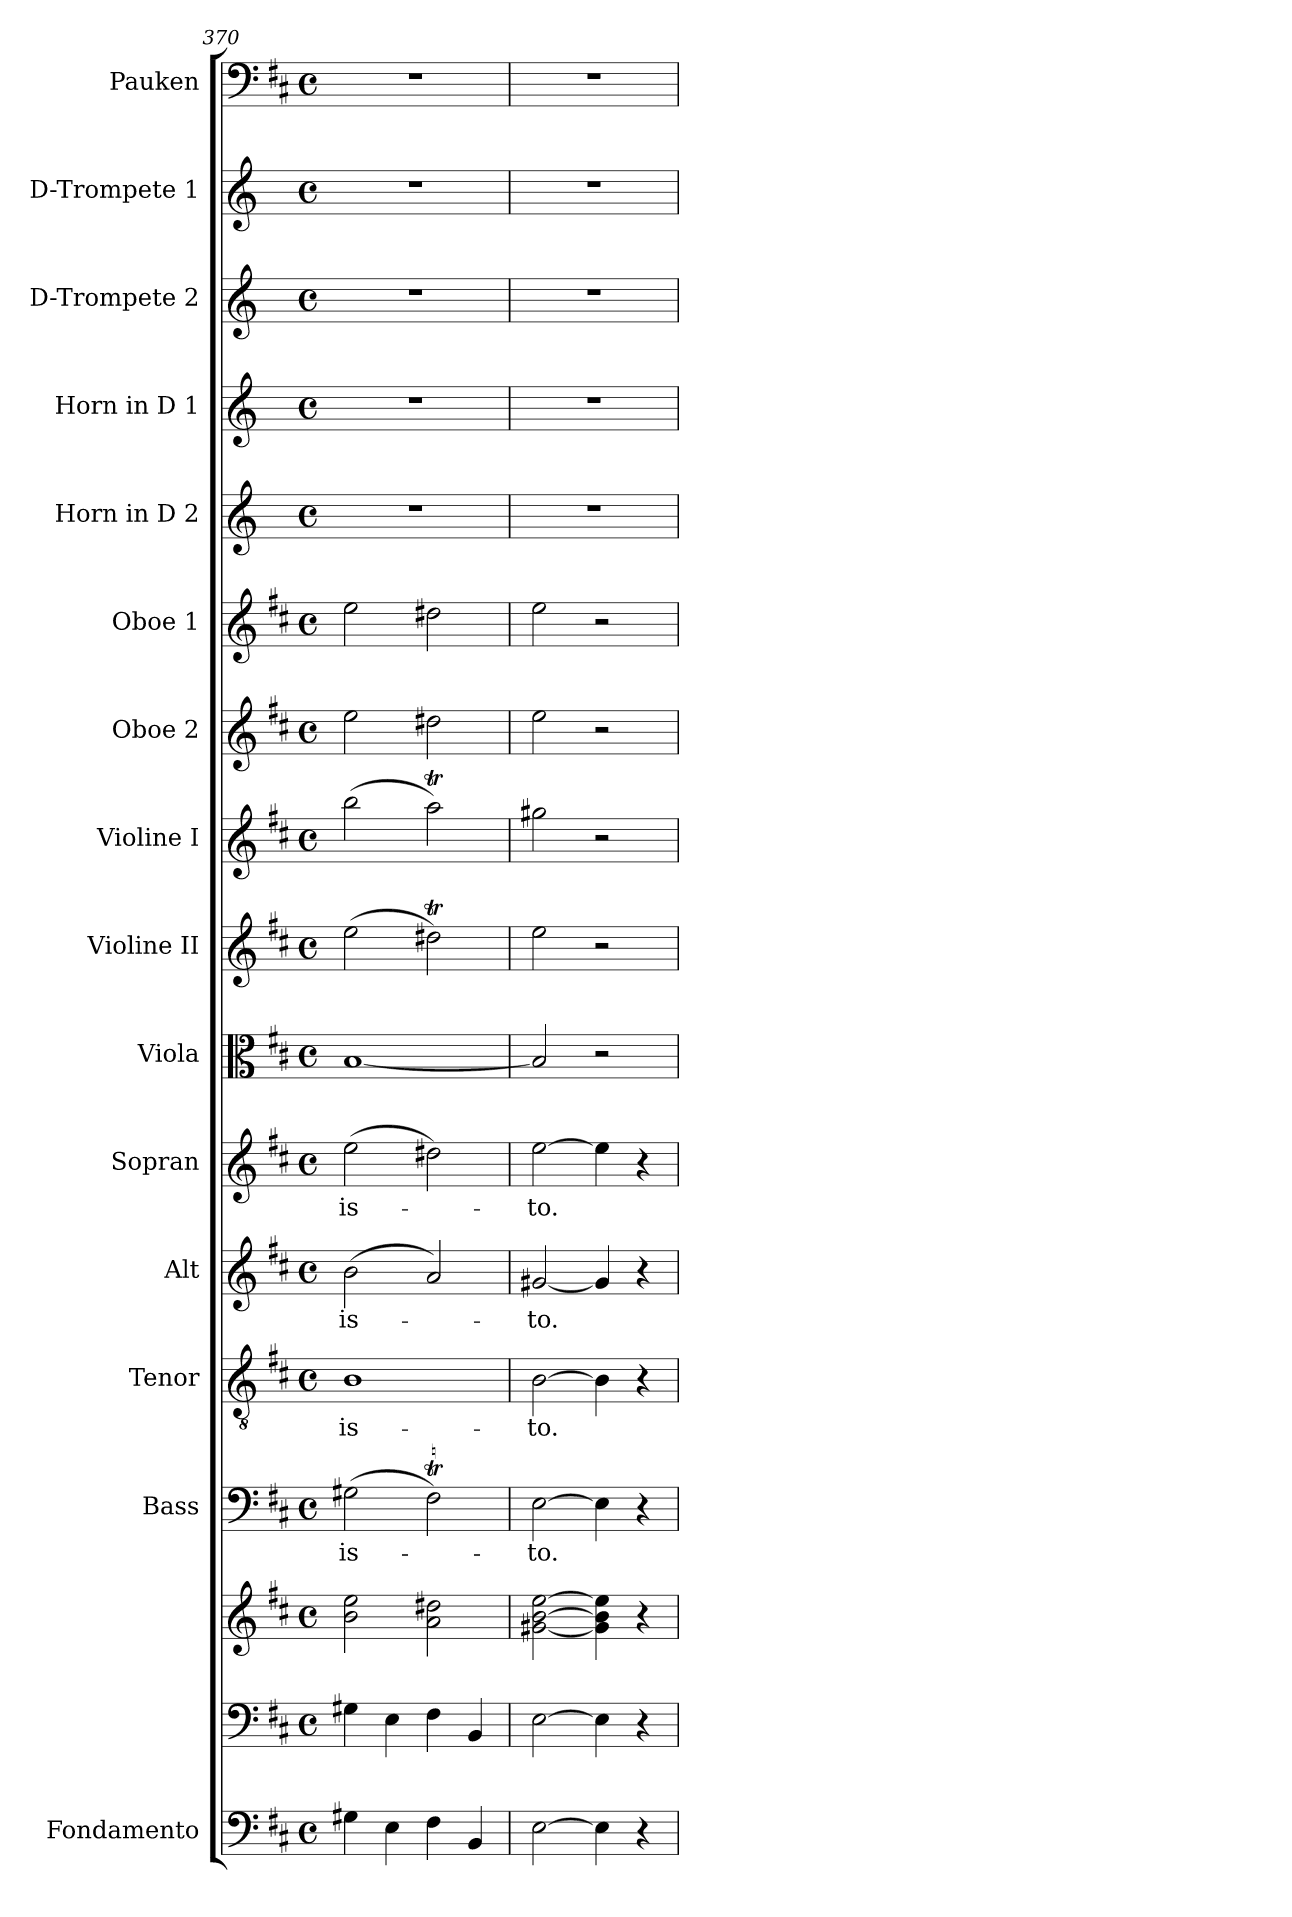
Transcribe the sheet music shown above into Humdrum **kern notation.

**kern	**kern	**kern	**kern	**text	**kern	**text	**kern	**text	**kern	**text	**kern	**kern	**kern	**kern	**kern	**kern	**kern	**kern	**kern	**kern
*part16	*part15	*part15	*part14	*part14	*part13	*part13	*part12	*part12	*part11	*part11	*part10	*part9	*part8	*part7	*part6	*part5	*part4	*part3	*part2	*part1
*staff17	*staff16	*staff15	*staff14	*staff14	*staff13	*staff13	*staff12	*staff12	*staff11	*staff11	*staff10	*staff9	*staff8	*staff7	*staff6	*staff5	*staff4	*staff3	*staff2	*staff1
*I"Fondamento	*	*	*I"Bass	*	*I"Tenor	*	*I"Alt	*	*I"Sopran	*	*I"Viola	*I"Violine II	*I"Violine I	*I"Oboe 2	*I"Oboe 1	*I"Horn in D 2	*I"Horn in D 1	*I"D-Trompete 2	*I"D-Trompete 1	*I"Pauken
*I'F.	*	*	*I'B.	*	*I'T.	*	*I'A.	*	*I'S.	*	*I'Vla.	*I'Vl. II	*I'Vl. I	*I'Ob. 2	*I'Ob. 1	*	*	*I'D Trp. 2	*I'D Trp. 1	*I'Pk.
*clefF4	*clefF4	*clefG2	*clefF4	*	*clefGv2	*	*clefG2	*	*clefG2	*	*clefC3	*clefG2	*clefG2	*clefG2	*clefG2	*clefG2	*clefG2	*clefG2	*clefG2	*clefF4
*ITrd7c12	*	*	*	*	*	*	*	*	*	*	*	*	*	*	*	*ITrd6c10	*ITrd6c10	*ITrd-1c-2	*ITrd-1c-2	*
*k[f#c#]	*k[f#c#]	*k[f#c#]	*k[f#c#]	*	*k[f#c#]	*	*k[f#c#]	*	*k[f#c#]	*	*k[f#c#]	*k[f#c#]	*k[f#c#]	*k[f#c#]	*k[f#c#]	*k[f#c#]	*k[f#c#]	*k[f#c#]	*k[f#c#]	*k[f#c#]
*D:	*D:	*D:	*D:	*	*D:	*	*D:	*	*D:	*	*D:	*D:	*D:	*D:	*D:	*D:	*D:	*D:	*D:	*D:
*M4/4	*M4/4	*M4/4	*M4/4	*	*M4/4	*	*M4/4	*	*M4/4	*	*M4/4	*M4/4	*M4/4	*M4/4	*M4/4	*M4/4	*M4/4	*M4/4	*M4/4	*M4/4
*met(c)	*met(c)	*met(c)	*met(c)	*	*met(c)	*	*met(c)	*	*met(c)	*	*met(c)	*met(c)	*met(c)	*met(c)	*met(c)	*met(c)	*met(c)	*met(c)	*met(c)	*met(c)
=370	=370	=370	=370	=370	=370	=370	=370	=370	=370	=370	=370	=370	=370	=370	=370	=370	=370	=370	=370	=370
!	!	!	!	!LO:LY:b	!	!LO:LY:b	!	!LO:LY:b	!	!LO:LY:b	!	!	!	!	!	!	!	!	!	!
4GG#X\	4G#X\	2b\ 2ee\	(>2G#X\	is-	1B	is-	(>2b\	is-	(>2ee\	is-	[1B	(>2ee\	(>2bb\	2ee\	2ee\	1r	1r	1r	1r	1r
4EE\	4E\	.	.	.	.	.	.	.	.	.	.	.	.	.	.	.	.	.	.	.
4FF#\	4F#\	2a\ 2dd#X\	2F#t\)	.	.	.	2a/)	.	2dd#X\)	.	.	2dd#Xt\)	2aaT\)	2dd#X\	2dd#X\	.	.	.	.	.
4BBB/	4BB/	.	.	.	.	.	.	.	.	.	.	.	.	.	.	.	.	.	.	.
!!LO:PB:g=z
=371	=371	=371	=371	=371	=371	=371	=371	=371	=371	=371	=371	=371	=371	=371	=371	=371	=371	=371	=371	=371
!	!	!	!	!LO:LY:b	!	!LO:LY:b	!	!LO:LY:b	!	!LO:LY:b	!	!	!	!	!	!	!	!	!	!
[2EE\	[2E\	[2g#X\ [2b\ [2ee\	[2E\	-to.	[2B\	-to.	[2g#X/	-to.	[2ee\	-to.	2B/]	2ee\	2gg#X\	2ee\	2ee\	1r	1r	1r	1r	1r
4EE\]	4E\]	4g#\] 4b\] 4ee\]	4E\]	.	4B\]	.	4g#/]	.	4ee\]	.	2r	2r	2r	2r	2r	.	.	.	.	.
4r	4r	4r	4r	.	4r	.	4r	.	4r	.	.	.	.	.	.	.	.	.	.	.
=	=	=	=	=	=	=	=	=	=	=	=	=	=	=	=	=	=	=	=	=
*-	*-	*-	*-	*-	*-	*-	*-	*-	*-	*-	*-	*-	*-	*-	*-	*-	*-	*-	*-	*-
